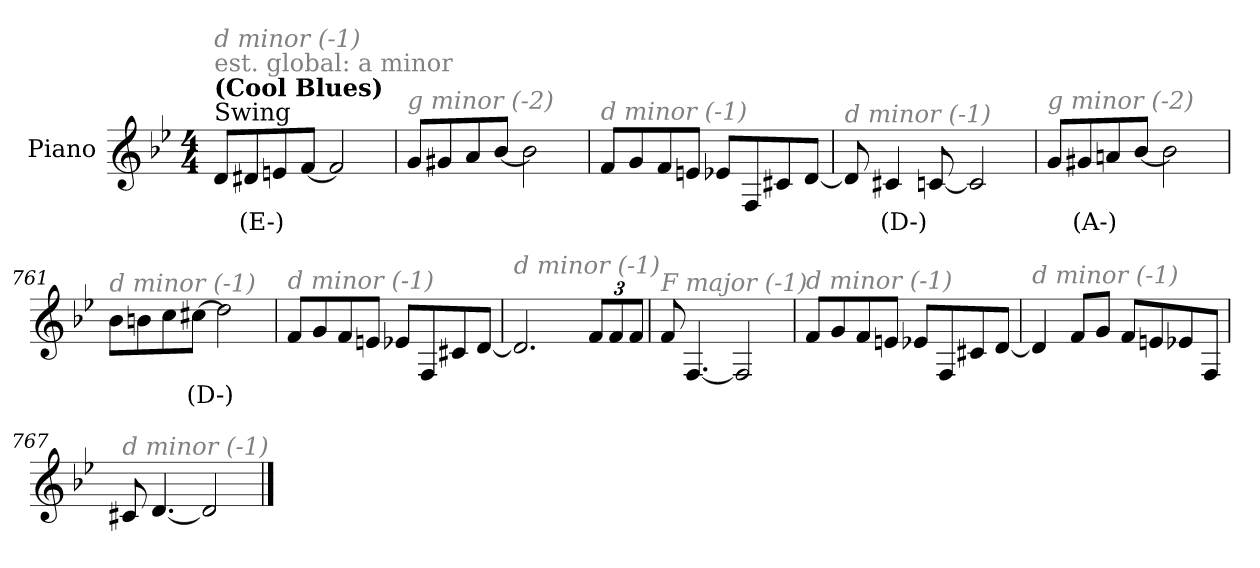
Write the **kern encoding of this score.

**kern	**text
*part1	*part1
*staff1	*staff1
*I"Piano	*
*I'Pno.	*
*clefG2	*
*k[b-e-]	*
*M4/4	*
=1	=1
!LO:TX:a:t=Swing	!
!LO:TX:a:B:t=(Cool Blues)	!
!LO:TX:a:color=#808080:t=est. global&colon; a minor	!
!LO:TX:i:color=#808080:t=d minor (-1)	!
8d/L	.
8d#Xi/	(E-)
8en/	.
[8f/J	.
2f/]	.
=757	=757
!LO:TX:i:color=#808080:t=g minor (-2)	!
8g/L	.
8g#X/	.
8a/	.
[8b-/J	.
2b-\]	.
=758	=758
!LO:TX:i:color=#808080:t=d minor (-1)	!
8f/L	.
8g/	.
8f/	.
8en/J	.
8e-X/L	.
8F/	.
8c#X/	.
[8d/J	.
=759	=759
!LO:TX:i:color=#808080:t=d minor (-1)	!
8d/]	.
4c#Xi/	(D-)
[8c/	.
2c/]	.
!!LO:LB:g=z
=760	=760
!LO:TX:i:color=#808080:t=g minor (-2)	!
8g/L	.
8g#Xi/	(A-)
8an/	.
[8b-/J	.
2b-\]	.
=761	=761
!LO:TX:i:color=#808080:t=d minor (-1)	!
8b-\L	.
8bn\	.
8cc\	.
[8cc#Xi\J	(D-)
2dd-\]	.
=762	=762
!LO:TX:i:color=#808080:t=d minor (-1)	!
8f/L	.
8g/	.
8f/	.
8en/J	.
8e-X/L	.
8F/	.
8c#X/	.
[8d/J	.
=763	=763
!LO:TX:i:color=#808080:t=d minor (-1)	!
2.d/]	.
*Xbrackettup	*
12f/L	.
12f/	.
12f/J	.
!!LO:LB:g=z
=764	=764
!LO:TX:i:color=#808080:t=F major (-1)	!
8f/	.
[4.F/	.
2F/]	.
=765	=765
!LO:TX:i:color=#808080:t=d minor (-1)	!
8f/L	.
8g/	.
8f/	.
8en/J	.
8e-X/L	.
8F/	.
8c#X/	.
[8d/J	.
=766	=766
!LO:TX:i:color=#808080:t=d minor (-1)	!
4d/]	.
8f/L	.
8g/J	.
8f/L	.
8en/	.
8e-X/	.
8F/J	.
=767	=767
!LO:TX:i:color=#808080:t=d minor (-1)	!
8c#X/	.
[4.d/	.
2d/]	.
==	==
*-	*-
